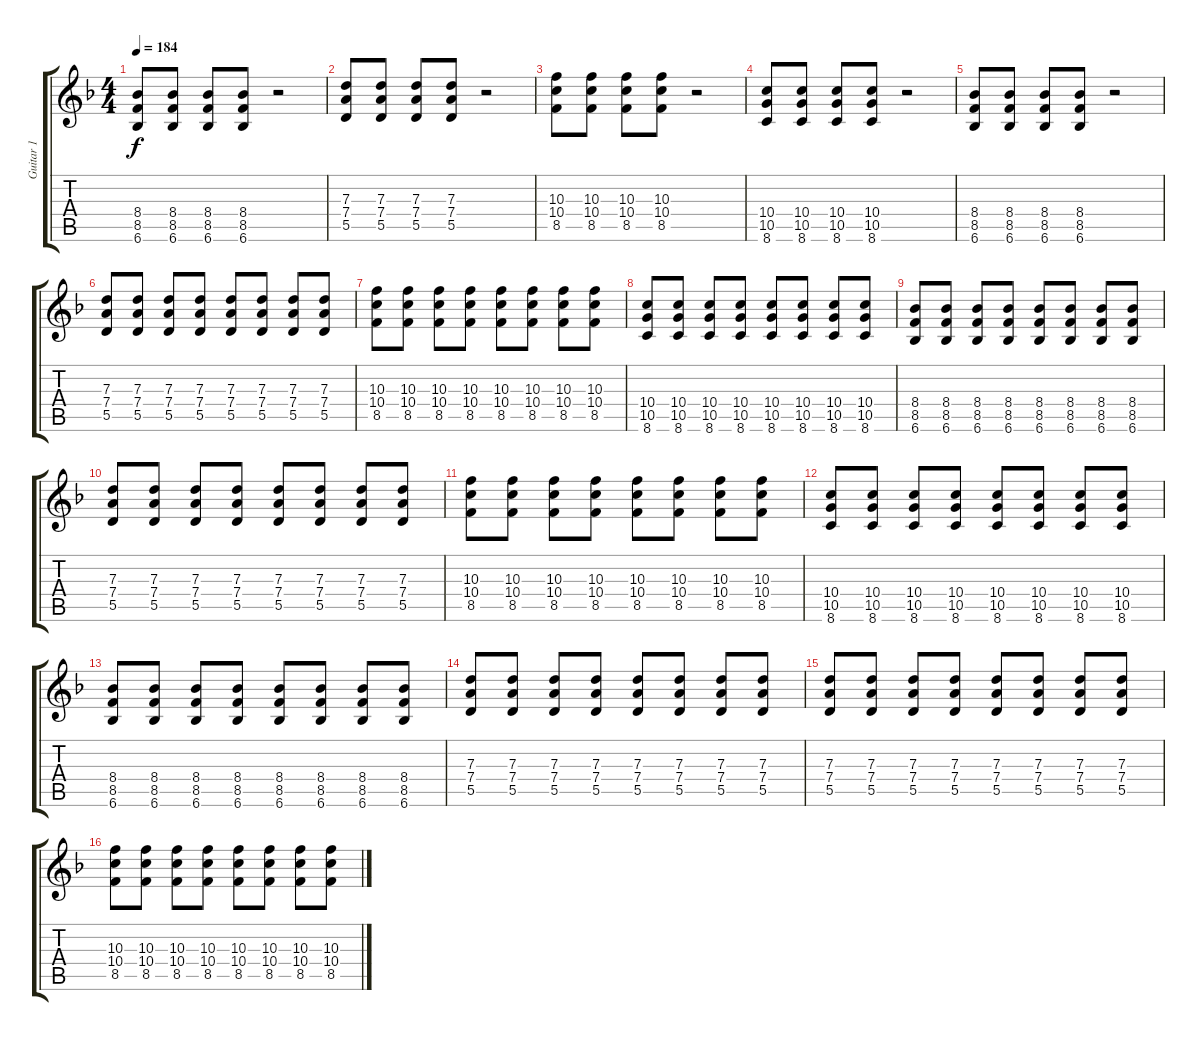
\track ("Guitar 1" "Guitar 1") {instrument overdrivenguitar}
\staff {score tabs}
\tuning (E4 B3 G3 D3 A2 E2) {hide}
\ts (4 4)
\tempo 184
\clef g2
\ks f
(8.4 8.5 6.6).8{dy f} (8.4 8.5 6.6).8 (8.4 8.5 6.6).8 (8.4 8.5 6.6).8 r.2 |
(7.3 7.4 5.5).8 (7.3 7.4 5.5).8 (7.3 7.4 5.5).8 (7.3 7.4 5.5).8 r.2 |
(10.3 10.4 8.5).8 (10.3 10.4 8.5).8 (10.3 10.4 8.5).8 (10.3 10.4 8.5).8 r.2 |
(10.4 10.5 8.6).8 (10.4 10.5 8.6).8 (10.4 10.5 8.6).8 (10.4 10.5 8.6).8 r.2 |
(8.4 8.5 6.6).8 (8.4 8.5 6.6).8 (8.4 8.5 6.6).8 (8.4 8.5 6.6).8 r.2 |
(7.3 7.4 5.5).8 (7.3 7.4 5.5).8 (7.3 7.4 5.5).8 (7.3 7.4 5.5).8 (7.3 7.4 5.5).8 (7.3 7.4 5.5).8 (7.3 7.4 5.5).8 (7.3 7.4 5.5).8 |
(10.3 10.4 8.5).8 (10.3 10.4 8.5).8 (10.3 10.4 8.5).8 (10.3 10.4 8.5).8 (10.3 10.4 8.5).8 (10.3 10.4 8.5).8 (10.3 10.4 8.5).8 (10.3 10.4 8.5).8 |
(10.4 10.5 8.6).8 (10.4 10.5 8.6).8 (10.4 10.5 8.6).8 (10.4 10.5 8.6).8 (10.4 10.5 8.6).8 (10.4 10.5 8.6).8 (10.4 10.5 8.6).8 (10.4 10.5 8.6).8 |
(8.4 8.5 6.6).8 (8.4 8.5 6.6).8 (8.4 8.5 6.6).8 (8.4 8.5 6.6).8 (8.4 8.5 6.6).8 (8.4 8.5 6.6).8 (8.4 8.5 6.6).8 (8.4 8.5 6.6).8 |
(7.3 7.4 5.5).8 (7.3 7.4 5.5).8 (7.3 7.4 5.5).8 (7.3 7.4 5.5).8 (7.3 7.4 5.5).8 (7.3 7.4 5.5).8 (7.3 7.4 5.5).8 (7.3 7.4 5.5).8 |
(10.3 10.4 8.5).8 (10.3 10.4 8.5).8 (10.3 10.4 8.5).8 (10.3 10.4 8.5).8 (10.3 10.4 8.5).8 (10.3 10.4 8.5).8 (10.3 10.4 8.5).8 (10.3 10.4 8.5).8 |
(10.4 10.5 8.6).8 (10.4 10.5 8.6).8 (10.4 10.5 8.6).8 (10.4 10.5 8.6).8 (10.4 10.5 8.6).8 (10.4 10.5 8.6).8 (10.4 10.5 8.6).8 (10.4 10.5 8.6).8 |
(8.4 8.5 6.6).8 (8.4 8.5 6.6).8 (8.4 8.5 6.6).8 (8.4 8.5 6.6).8 (8.4 8.5 6.6).8 (8.4 8.5 6.6).8 (8.4 8.5 6.6).8 (8.4 8.5 6.6).8 |
(7.3 7.4 5.5).8 (7.3 7.4 5.5).8 (7.3 7.4 5.5).8 (7.3 7.4 5.5).8 (7.3 7.4 5.5).8 (7.3 7.4 5.5).8 (7.3 7.4 5.5).8 (7.3 7.4 5.5).8 |
(7.3 7.4 5.5).8 (7.3 7.4 5.5).8 (7.3 7.4 5.5).8 (7.3 7.4 5.5).8 (7.3 7.4 5.5).8 (7.3 7.4 5.5).8 (7.3 7.4 5.5).8 (7.3 7.4 5.5).8 |
(10.3 10.4 8.5).8 (10.3 10.4 8.5).8 (10.3 10.4 8.5).8 (10.3 10.4 8.5).8 (10.3 10.4 8.5).8 (10.3 10.4 8.5).8 (10.3 10.4 8.5).8 (10.3 10.4 8.5).8
